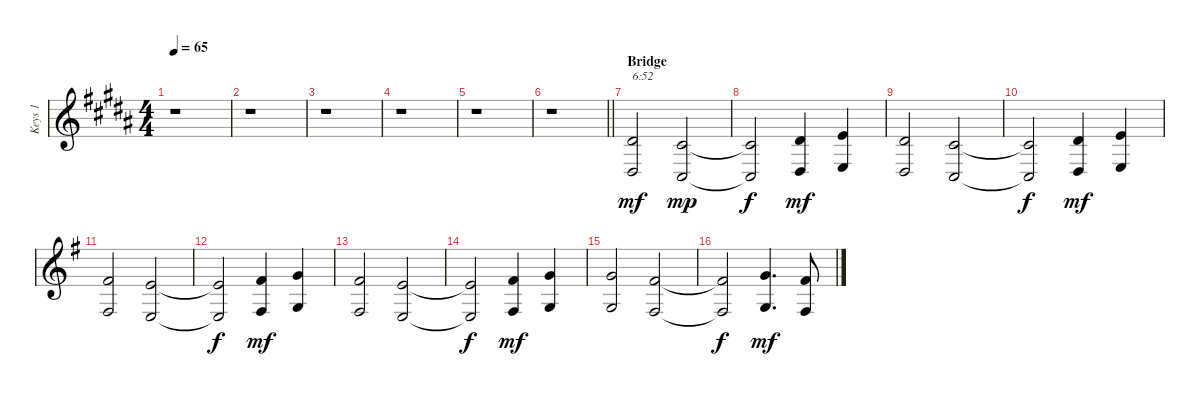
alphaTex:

\track ("Keys 1" "Keys 1") {instrument stringensemble2 bank 121}
\staff {score}
\tuning (E4 B3 G3 D3 A2 E2) {hide}
\ts (4 4)
\tempo 65
\clef g2
\ks b
r.1{dy mf} |
r.1 |
r.1 |
r.1 |
r.1 |
\barLineRight lightlight
r.1 |
\section ("" "Bridge")
(8.3 6.5).2{txt "6:52" volume 13} (6.3 4.5).2{dy mp} |
(6.3{t} 4.5{t}).2{dy f} (8.3 6.5).4{dy mf} (9.3 7.5).4 |
(8.3 6.5).2 (6.3 4.5).2 |
(6.3{t} 4.5{t}).2{dy f} (8.3 6.5).4{dy mf} (9.3 7.5).4 |
\ks eminor
(11.3 9.5).2 (9.3 7.5).2 |
(9.3{t} 7.5{t}).2{dy f} (11.3 9.5).4{dy mf} (12.3 10.5).4 |
(11.3 9.5).2 (9.3 7.5).2 |
(9.3{t} 7.5{t}).2{dy f} (11.3 9.5).4{dy mf} (12.3 10.5).4 |
(12.3 10.5).2 (11.3 9.5).2 |
(11.3{t} 9.5{t}).2{dy f} (12.3 10.5).4{d dy mf} (11.3 9.5).8
